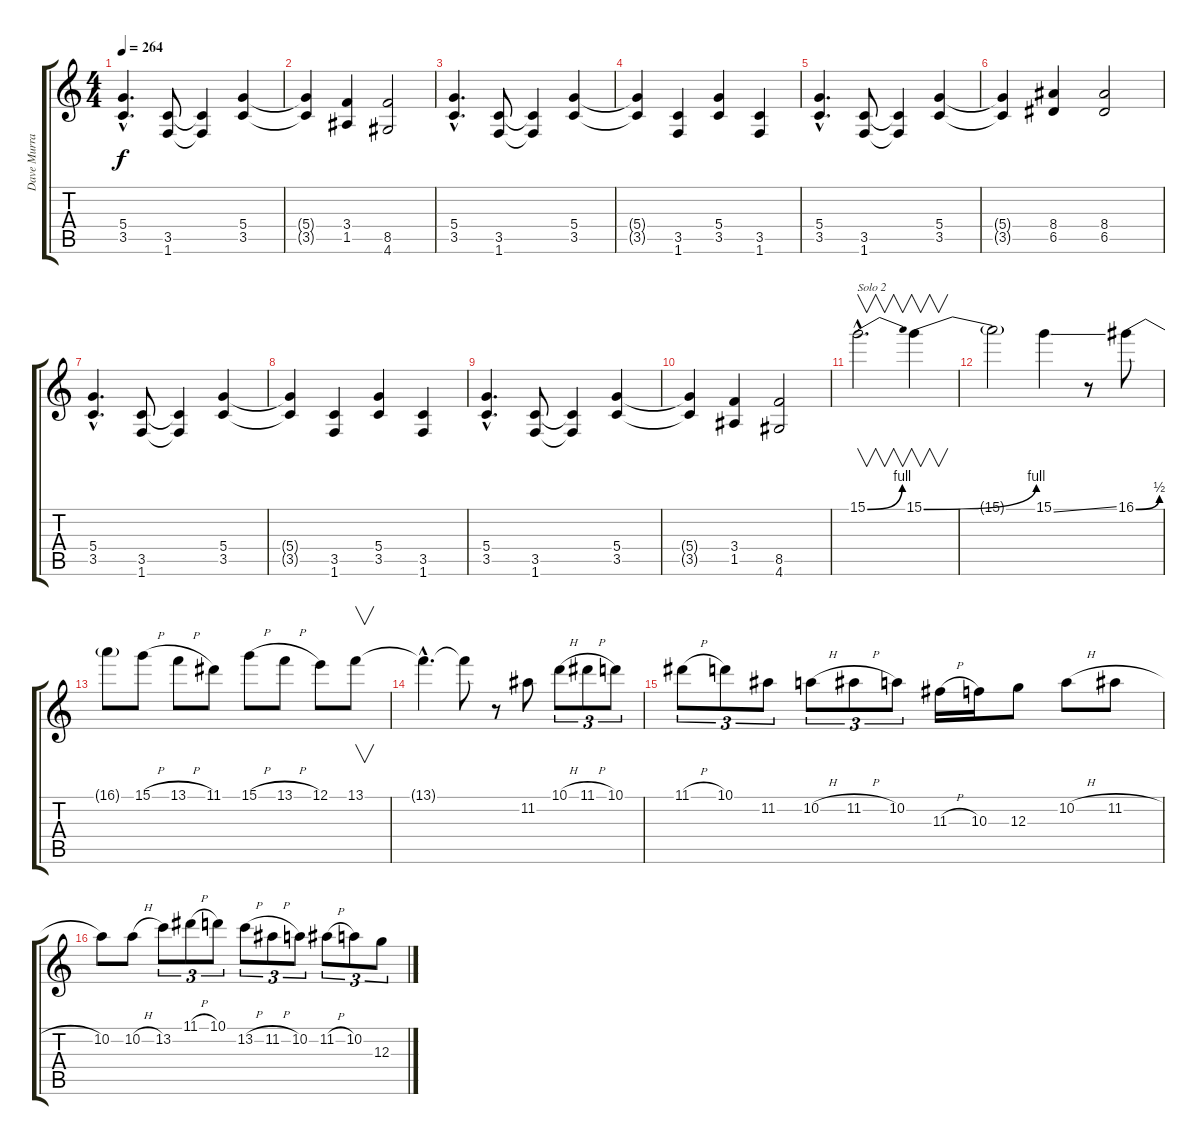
\track ("Dave Murray" "Dave Murra") {instrument distortionguitar}
\staff {score tabs}
\tuning (E4 B3 G3 D3 A2 E2) {hide}
\ts (4 4)
\tempo 264
\clef g2
\ks c
(5.4{hac} 3.5{hac}).4{d dy f} (3.5 1.6).8 (3.5{t} 1.6{t}).4 (5.4 3.5).4 |
(5.4{t} 3.5{t}).4 (3.4 1.5).4 (8.5 4.6).2 |
(5.4{hac} 3.5{hac}).4{d} (3.5 1.6).8 (3.5{t} 1.6{t}).4 (5.4 3.5).4 |
(5.4{t} 3.5{t}).4 (3.5 1.6).4 (5.4 3.5).4 (3.5 1.6).4 |
(5.4{hac} 3.5{hac}).4{d} (3.5 1.6).8 (3.5{t} 1.6{t}).4 (5.4 3.5).4 |
(5.4{t} 3.5{t}).4 (8.4 6.5).4 (8.4 6.5).2 |
(5.4{hac} 3.5{hac}).4{d} (3.5 1.6).8 (3.5{t} 1.6{t}).4 (5.4 3.5).4 |
(5.4{t} 3.5{t}).4 (3.5 1.6).4 (5.4 3.5).4 (3.5 1.6).4 |
(5.4{hac} 3.5{hac}).4{d} (3.5 1.6).8 (3.5{t} 1.6{t}).4 (5.4 3.5).4 |
(5.4{t} 3.5{t}).4 (3.4 1.5).4 (8.5 4.6).2 |
15.1{be (bend 0 0 60 4) hac}.2{v d txt "Solo 2"} 15.1{be (bend 0 0 60 4)}.4{v} |
15.1{t}.2 15.1{ss}.4 r.8 16.1{be (bend 0 0 60 2)}.8 |
16.1{t}.8 15.1{h}.8 13.1{h}.8 11.1.8 15.1{h}.8 13.1{h}.8 12.1.8 13.1.8{v} |
13.1{hac t}.4{d} 13.1{t}.8 r.8 11.2.8 10.1{h}.8{tu (3 2)} 11.1{h}.8{tu (3 2)} 10.1.8{tu (3 2)} |
11.1{h}.8{tu (3 2)} 10.1.8{tu (3 2)} 11.2.8{tu (3 2)} 10.2{h}.8{tu (3 2)} 11.2{h}.8{tu (3 2)} 10.2.8{tu (3 2)} 11.3{h}.16 10.3.16 12.3.8 10.2{h}.8 11.2{h}.8 |
10.2.8 10.2{h}.8 13.2.8{tu (3 2)} 11.1{h}.8{tu (3 2)} 10.1.8{tu (3 2)} 13.2{h}.8{tu (3 2)} 11.2{h}.8{tu (3 2)} 10.2.8{tu (3 2)} 11.2{h}.8{tu (3 2)} 10.2.8{tu (3 2)} 12.3.8{tu (3 2)}
